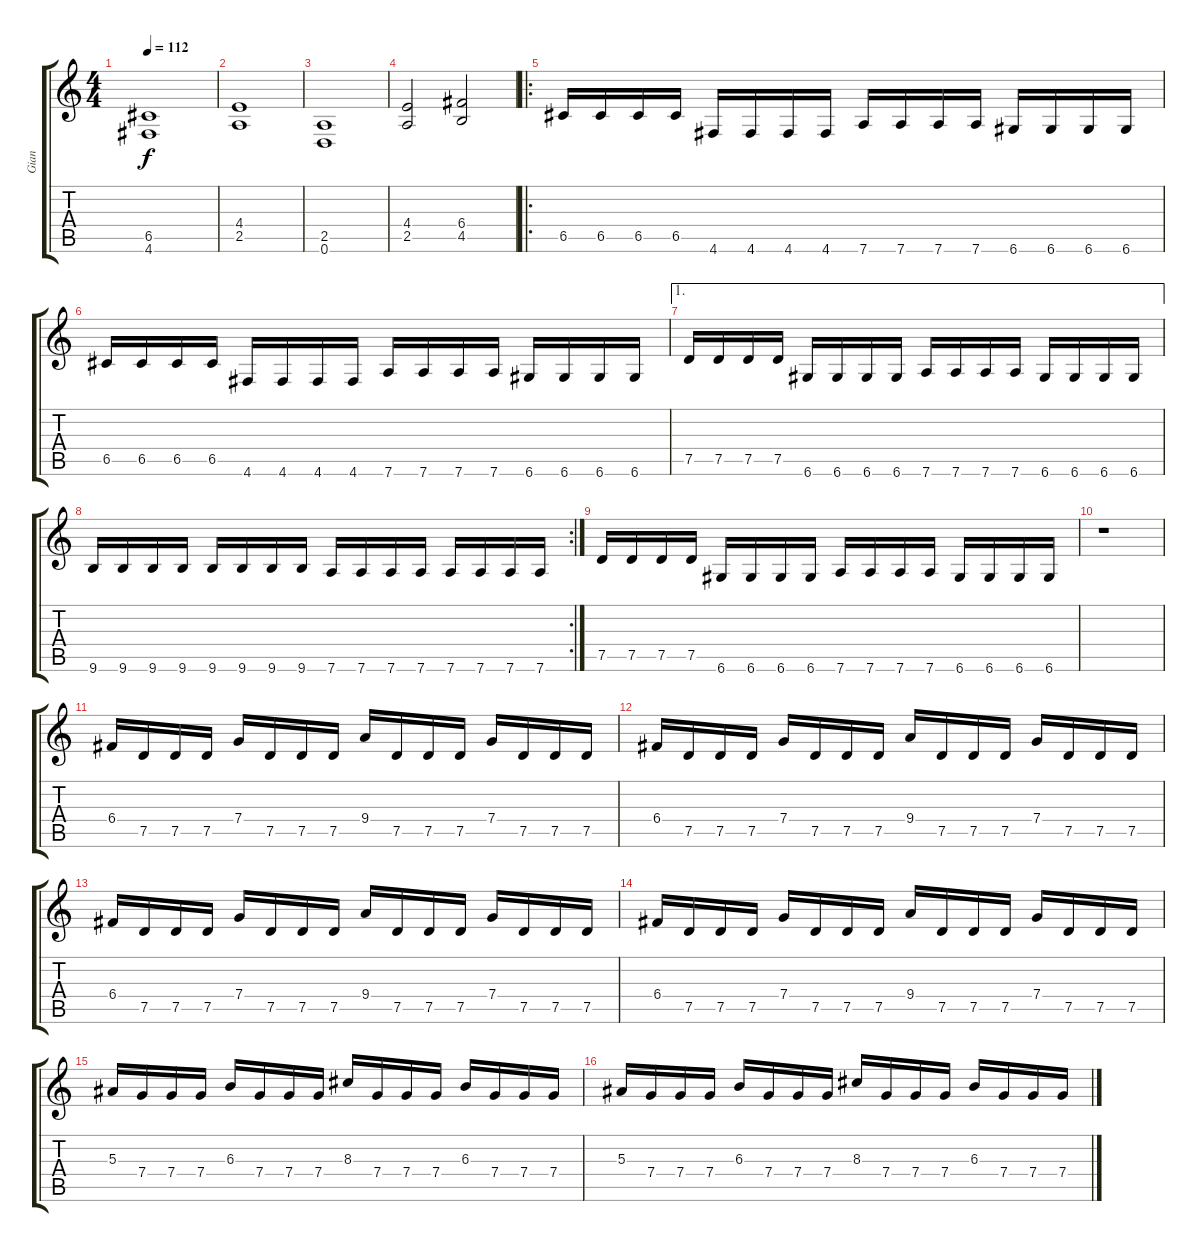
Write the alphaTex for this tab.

\track ("Gian" "Gian") {instrument distortionguitar}
\staff {score tabs}
\tuning (D4 A3 F3 C3 G2 D2) {hide}
\ts (4 4)
\tempo 112
\clef g2
\ks c
(6.5 4.6).1{dy f} |
(4.4 2.5).1 |
(2.5 0.6).1 |
(4.4 2.5).2 (6.4 4.5).2 |
\ro
6.5.16 6.5.16 6.5.16 6.5.16 4.6.16 4.6.16 4.6.16 4.6.16 7.6.16 7.6.16 7.6.16 7.6.16 6.6.16 6.6.16 6.6.16 6.6.16 |
6.5.16 6.5.16 6.5.16 6.5.16 4.6.16 4.6.16 4.6.16 4.6.16 7.6.16 7.6.16 7.6.16 7.6.16 6.6.16 6.6.16 6.6.16 6.6.16 |
\ae 1
7.5.16 7.5.16 7.5.16 7.5.16 6.6.16 6.6.16 6.6.16 6.6.16 7.6.16 7.6.16 7.6.16 7.6.16 6.6.16 6.6.16 6.6.16 6.6.16 |
\rc 2
9.6.16 9.6.16 9.6.16 9.6.16 9.6.16 9.6.16 9.6.16 9.6.16 7.6.16 7.6.16 7.6.16 7.6.16 7.6.16 7.6.16 7.6.16 7.6.16 |
7.5.16 7.5.16 7.5.16 7.5.16 6.6.16 6.6.16 6.6.16 6.6.16 7.6.16 7.6.16 7.6.16 7.6.16 6.6.16 6.6.16 6.6.16 6.6.16 |
r.1 |
6.4.16 7.5.16 7.5.16 7.5.16 7.4.16 7.5.16 7.5.16 7.5.16 9.4.16 7.5.16 7.5.16 7.5.16 7.4.16 7.5.16 7.5.16 7.5.16 |
6.4.16 7.5.16 7.5.16 7.5.16 7.4.16 7.5.16 7.5.16 7.5.16 9.4.16 7.5.16 7.5.16 7.5.16 7.4.16 7.5.16 7.5.16 7.5.16 |
6.4.16 7.5.16 7.5.16 7.5.16 7.4.16 7.5.16 7.5.16 7.5.16 9.4.16 7.5.16 7.5.16 7.5.16 7.4.16 7.5.16 7.5.16 7.5.16 |
6.4.16 7.5.16 7.5.16 7.5.16 7.4.16 7.5.16 7.5.16 7.5.16 9.4.16 7.5.16 7.5.16 7.5.16 7.4.16 7.5.16 7.5.16 7.5.16 |
5.3.16 7.4.16 7.4.16 7.4.16 6.3.16 7.4.16 7.4.16 7.4.16 8.3.16 7.4.16 7.4.16 7.4.16 6.3.16 7.4.16 7.4.16 7.4.16 |
5.3.16 7.4.16 7.4.16 7.4.16 6.3.16 7.4.16 7.4.16 7.4.16 8.3.16 7.4.16 7.4.16 7.4.16 6.3.16 7.4.16 7.4.16 7.4.16
